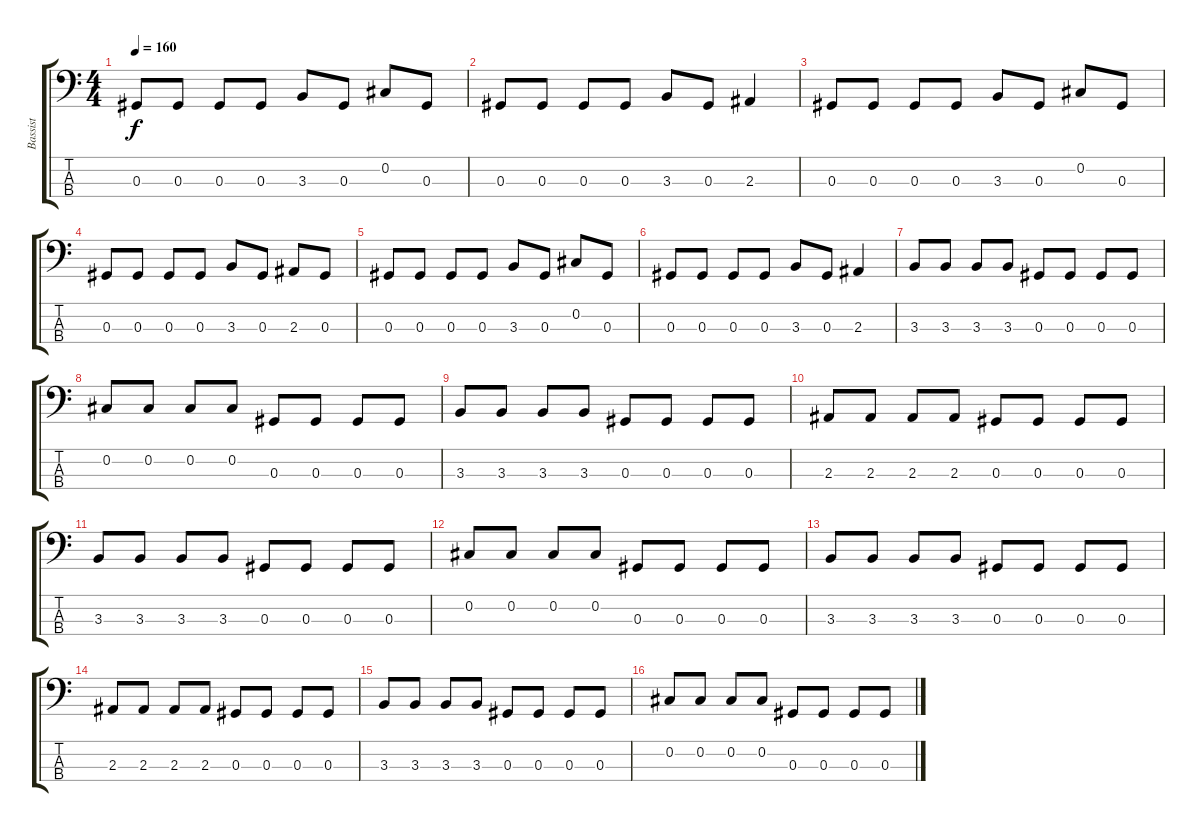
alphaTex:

\track ("Bassist" "Bassist") {instrument electricbasspick}
\staff {score tabs}
\tuning (Gb2 Db2 Ab1 Eb1) {hide}
\ts (4 4)
\tempo 160
\clef f4
\ks c
0.3.8{dy f} 0.3.8 0.3.8 0.3.8 3.3.8 0.3.8 0.2.8 0.3.8 |
0.3.8 0.3.8 0.3.8 0.3.8 3.3.8 0.3.8 2.3.4 |
0.3.8 0.3.8 0.3.8 0.3.8 3.3.8 0.3.8 0.2.8 0.3.8 |
0.3.8 0.3.8 0.3.8 0.3.8 3.3.8 0.3.8 2.3.8 0.3.8 |
0.3.8 0.3.8 0.3.8 0.3.8 3.3.8 0.3.8 0.2.8 0.3.8 |
0.3.8 0.3.8 0.3.8 0.3.8 3.3.8 0.3.8 2.3.4 |
3.3.8 3.3.8 3.3.8 3.3.8 0.3.8 0.3.8 0.3.8 0.3.8 |
0.2.8 0.2.8 0.2.8 0.2.8 0.3.8 0.3.8 0.3.8 0.3.8 |
3.3.8 3.3.8 3.3.8 3.3.8 0.3.8 0.3.8 0.3.8 0.3.8 |
2.3.8 2.3.8 2.3.8 2.3.8 0.3.8 0.3.8 0.3.8 0.3.8 |
3.3.8 3.3.8 3.3.8 3.3.8 0.3.8 0.3.8 0.3.8 0.3.8 |
0.2.8 0.2.8 0.2.8 0.2.8 0.3.8 0.3.8 0.3.8 0.3.8 |
3.3.8 3.3.8 3.3.8 3.3.8 0.3.8 0.3.8 0.3.8 0.3.8 |
2.3.8 2.3.8 2.3.8 2.3.8 0.3.8 0.3.8 0.3.8 0.3.8 |
3.3.8 3.3.8 3.3.8 3.3.8 0.3.8 0.3.8 0.3.8 0.3.8 |
0.2.8 0.2.8 0.2.8 0.2.8 0.3.8 0.3.8 0.3.8 0.3.8
